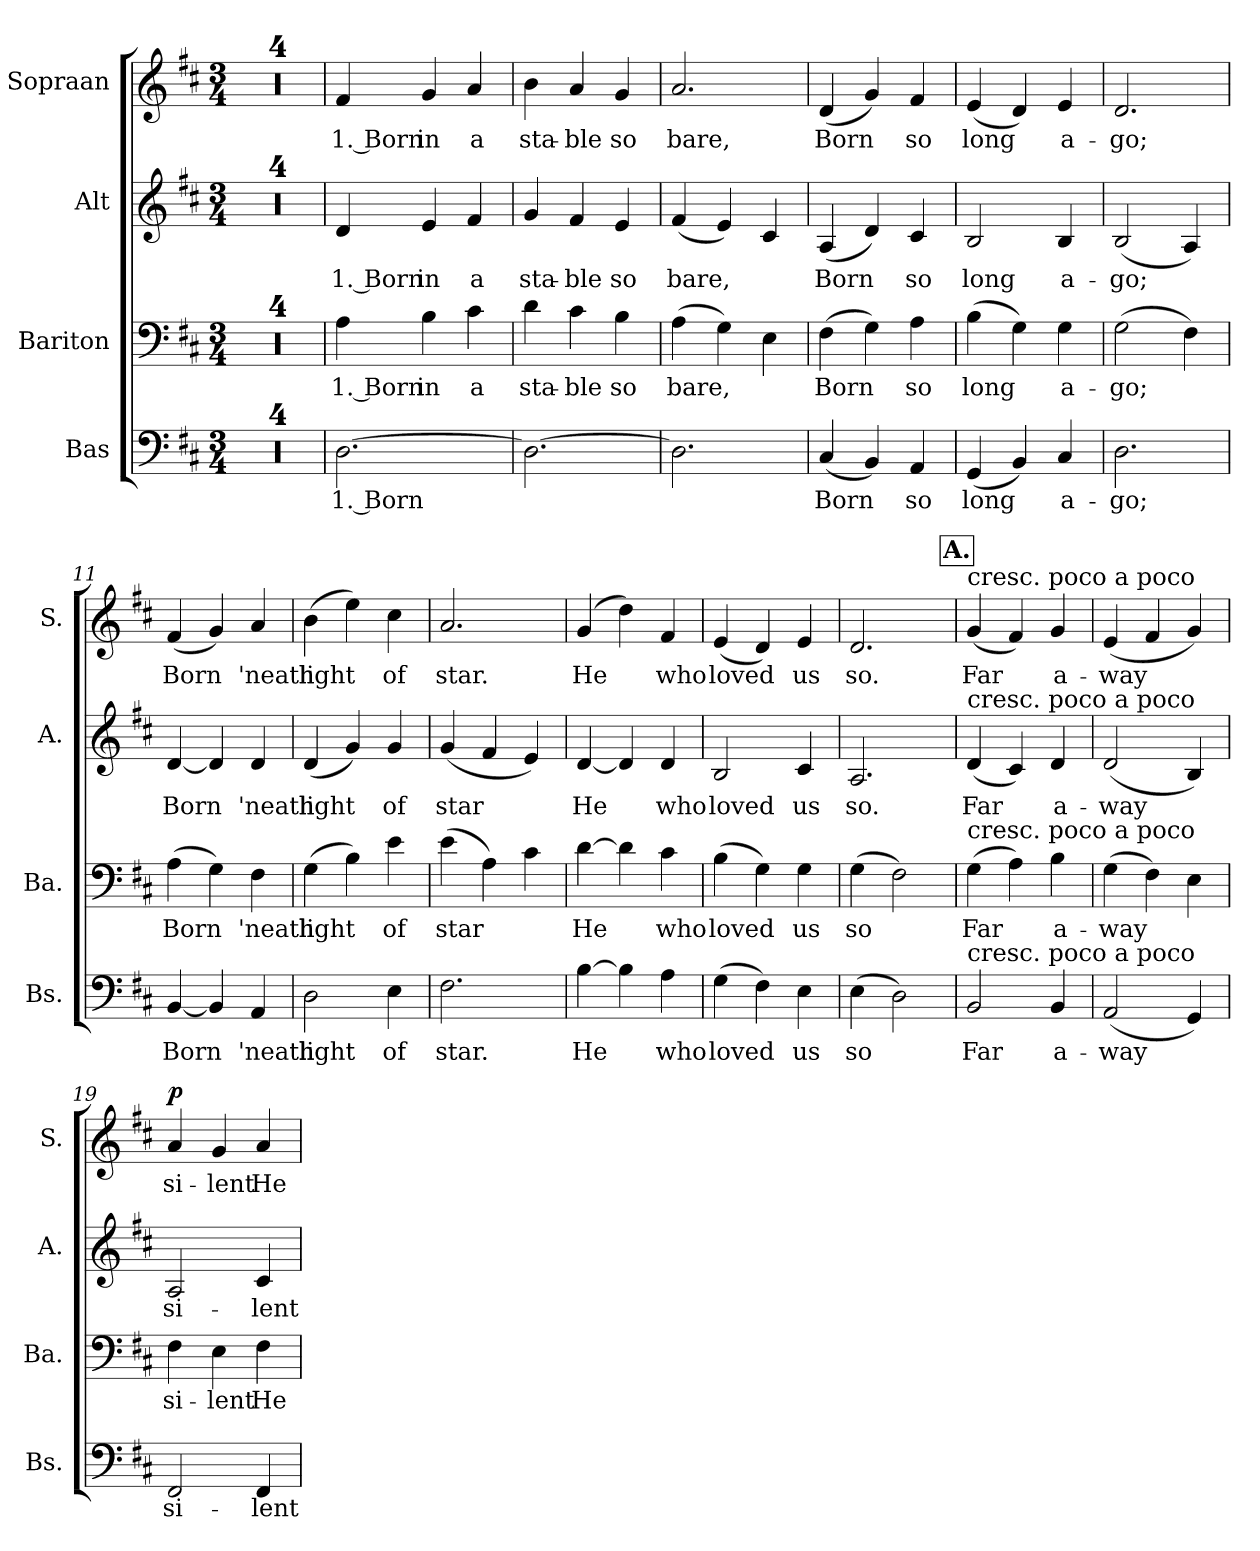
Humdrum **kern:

**kern	**text	**kern	**text	**kern	**text	**kern	**text	**dynam
*part4	*part4	*part3	*part3	*part2	*part2	*part1	*part1	*part1
*staff4	*staff4	*staff3	*staff3	*staff2	*staff2	*staff1	*staff1	*staff1
*I"Bas	*	*I"Bariton	*	*I"Alt	*	*I"Sopraan	*	*
*I'Bs.	*	*I'Ba.	*	*I'A.	*	*I'S.	*	*
*clefF4	*	*clefF4	*	*clefG2	*	*clefG2	*	*
*k[f#c#]	*	*k[f#c#]	*	*k[f#c#]	*	*k[f#c#]	*	*
*M3/4	*	*M3/4	*	*M3/4	*	*M3/4	*	*
=1	=1	=1	=1	=1	=1	=1	=1	=1
2.r	.	2.r	.	2.r	.	2.r	.	.
=2	=2	=2	=2	=2	=2	=2	=2	=2
2.r	.	2.r	.	2.r	.	2.r	.	.
=3	=3	=3	=3	=3	=3	=3	=3	=3
2.r	.	2.r	.	2.r	.	2.r	.	.
=4	=4	=4	=4	=4	=4	=4	=4	=4
2.r	.	2.r	.	2.r	.	2.r	.	.
=5	=5	=5	=5	=5	=5	=5	=5	=5
!	!LO:LY:b	!	!LO:LY:b	!	!LO:LY:b	!	!LO:LY:b	!
[2.D\	1. Born	4A\	1. Born	4d/	1. Born	4f#/	1. Born	.
!	!	!	!LO:LY:b	!	!LO:LY:b	!	!LO:LY:b	!
.	.	4B\	in	4e/	in	4g/	in	.
!	!	!	!LO:LY:b	!	!LO:LY:b	!	!LO:LY:b	!
.	.	4c#\	a	4f#/	a	4a/	a	.
=6	=6	=6	=6	=6	=6	=6	=6	=6
!	!	!	!LO:LY:b	!	!LO:LY:b	!	!LO:LY:b	!
2.D\_	.	4d\	sta-	4g/	sta-	4b\	sta-	.
!	!	!	!LO:LY:b	!	!LO:LY:b	!	!LO:LY:b	!
.	.	4c#\	-ble	4f#/	-ble	4a/	-ble	.
!	!	!	!LO:LY:b	!	!LO:LY:b	!	!LO:LY:b	!
.	.	4B\	so	4e/	so	4g/	so	.
=7	=7	=7	=7	=7	=7	=7	=7	=7
!	!	!	!LO:LY:b	!	!LO:LY:b	!	!LO:LY:b	!
2.D\]	.	(>4A\	bare,	(<4f#/	bare,	2.a/	bare,	.
.	.	4G\)	.	4e/)	.	.	.	.
.	.	4E\	.	4c#/	.	.	.	.
=8	=8	=8	=8	=8	=8	=8	=8	=8
!	!LO:LY:b	!	!LO:LY:b	!	!LO:LY:b	!	!LO:LY:b	!
(<4C#/	Born	(>4F#\	Born	(<4A/	Born	(<4d/	Born	.
4BB/)	.	4G\)	.	4d/)	.	4g/)	.	.
!	!LO:LY:b	!	!LO:LY:b	!	!LO:LY:b	!	!LO:LY:b	!
4AA/	so	4A\	so	4c#/	so	4f#/	so	.
=9	=9	=9	=9	=9	=9	=9	=9	=9
!	!LO:LY:b	!	!LO:LY:b	!	!LO:LY:b	!	!LO:LY:b	!
(<4GG/	long	(>4B\	long	2B/	long	(<4e/	long	.
4BB/)	.	4G\)	.	.	.	4d/)	.	.
!	!LO:LY:b	!	!LO:LY:b	!	!LO:LY:b	!	!LO:LY:b	!
4C#/	a-	4G\	a-	4B/	a-	4e/	a-	.
=10	=10	=10	=10	=10	=10	=10	=10	=10
!	!LO:LY:b	!	!LO:LY:b	!	!LO:LY:b	!	!LO:LY:b	!
2.D\	go;	(>2G\	-go;	(<2B/	-go;	2.d/	go;	.
.	.	4F#\)	.	4A/)	.	.	.	.
!!LO:LB:g=z
=11	=11	=11	=11	=11	=11	=11	=11	=11
!	!LO:LY:b	!	!LO:LY:b	!	!LO:LY:b	!	!LO:LY:b	!
[4BB/	Born	(>4A\	Born	[4d/	Born	(<4f#/	Born	.
4BB/]	.	4G\)	.	4d/]	.	4g/)	.	.
!	!LO:LY:b	!	!LO:LY:b	!	!LO:LY:b	!	!LO:LY:b	!
4AA/	'neath	4F#\	'neath	4d/	'neath	4a/	'neath	.
=12	=12	=12	=12	=12	=12	=12	=12	=12
!	!LO:LY:b	!	!LO:LY:b	!	!LO:LY:b	!	!LO:LY:b	!
2D\	light	(>4G\	light	(<4d/	light	(>4b\	light	.
.	.	4B\)	.	4g/)	.	4ee\)	.	.
!	!LO:LY:b	!	!LO:LY:b	!	!LO:LY:b	!	!LO:LY:b	!
4E\	of	4e\	of	4g/	of	4cc#\	of	.
=13	=13	=13	=13	=13	=13	=13	=13	=13
!	!LO:LY:b	!	!LO:LY:b	!	!LO:LY:b	!	!LO:LY:b	!
2.F#\	star.	(>4e\	star	(<4g/	star	2.a/	star.	.
.	.	4A\)	.	4f#/	.	.	.	.
.	.	4c#\	.	4e/)	.	.	.	.
=14	=14	=14	=14	=14	=14	=14	=14	=14
!	!LO:LY:b	!	!LO:LY:b	!	!LO:LY:b	!	!LO:LY:b	!
[4B\	He	[4d\	He	[4d/	He	(>4g/	He	.
4B\]	.	4d\]	.	4d/]	.	4dd\)	.	.
!	!LO:LY:b	!	!LO:LY:b	!	!LO:LY:b	!	!LO:LY:b	!
4A\	who	4c#\	who	4d/	who	4f#/	who	.
=15	=15	=15	=15	=15	=15	=15	=15	=15
!	!LO:LY:b	!	!LO:LY:b	!	!LO:LY:b	!	!LO:LY:b	!
(>4G\	loved	(>4B\	loved	2B/	loved	(<4e/	loved	.
4F#\)	.	4G\)	.	.	.	4d/)	.	.
!	!LO:LY:b	!	!LO:LY:b	!	!LO:LY:b	!	!LO:LY:b	!
4E\	us	4G\	us	4c#/	us	4e/	us	.
=16	=16	=16	=16	=16	=16	=16	=16	=16
!	!LO:LY:b	!	!LO:LY:b	!	!LO:LY:b	!	!LO:LY:b	!
(>4E\	so	(>4G\	so	2.A/	so.	2.d/	so.	.
2D\)	.	2F#\)	.	.	.	.	.	.
!!LO:PB:g=z
!!LO:REH:place=s1:a:B:fs=14:t=A.
=17	=17	=17	=17	=17	=17	=17	=17	=17
!	!	!	!	!	!	!LO:TX:a:t=cresc. poco a poco	!	!
!	!	!	!	!LO:TX:a:t=cresc. poco a poco	!	!	!	!
!	!	!LO:TX:a:t=cresc. poco a poco	!	!	!	!	!	!
!LO:TX:a:t=cresc. poco a poco	!	!	!	!	!	!	!	!
!	!LO:LY:b	!	!LO:LY:b	!	!LO:LY:b	!	!LO:LY:b	!
2BB/	Far	(>4G\	Far	(<4d/	Far	(<4g/	Far	.
.	.	4A\)	.	4c#/)	.	4f#/)	.	.
!	!LO:LY:b	!	!LO:LY:b	!	!LO:LY:b	!	!LO:LY:b	!
4BB/	a-	4B\	a-	4d/	a-	4g/	a-	.
=18	=18	=18	=18	=18	=18	=18	=18	=18
!	!LO:LY:b	!	!LO:LY:b	!	!LO:LY:b	!	!LO:LY:b	!
(<2AA/	-way	(>4G\	-way	(<2d/	-way	(<4e/	-way	.
.	.	4F#\)	.	.	.	4f#/	.	.
4GG/)	.	4E\	.	4B/)	.	4g/)	.	.
=19	=19	=19	=19	=19	=19	=19	=19	=19
!	!LO:LY:b	!	!LO:LY:b	!	!LO:LY:b	!	!LO:LY:b	!LO:DY:a
2FF#/	si-	4F#\	si-	2A/	si-	4a/	si-	p
!	!	!	!LO:LY:b	!	!	!	!LO:LY:b	!
.	.	4E\	-lent	.	.	4g/	-lent	.
!	!LO:LY:b	!	!LO:LY:b	!	!LO:LY:b	!	!LO:LY:b	!
4FF#/	-lent	4F#\	He	4c#/	-lent	4a/	He	.
=	=	=	=	=	=	=	=	=
*-	*-	*-	*-	*-	*-	*-	*-	*-
